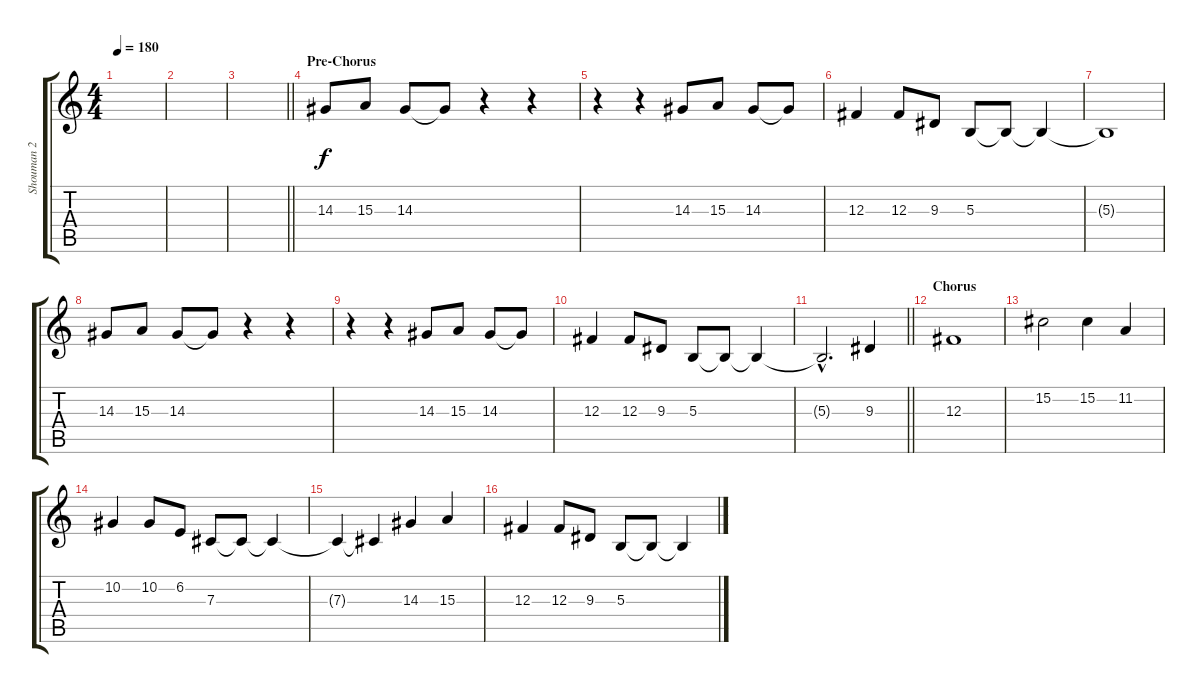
\track ("Shouman 2" "Shouman 2") {instrument pad1newage}
\staff {score tabs}
\tuning (Eb4 Bb3 Gb3 Db3 Ab2 Db2) {hide}
\ts (4 4)
\tempo 180
\clef g2
\ks c
|
|
\barLineRight lightlight
|
\section ("" "Pre-Chorus")
14.3.8 15.3.8 14.3.8 14.3{t}.8 r.4 r.4 |
r.4 r.4 14.3.8 15.3.8 14.3.8 14.3{t}.8 |
12.3.4 12.3.8 9.3.8 5.3.8 5.3{t}.8 5.3{t}.4 |
5.3{t}.1 |
14.3.8 15.3.8 14.3.8 14.3{t}.8 r.4 r.4 |
r.4 r.4 14.3.8 15.3.8 14.3.8 14.3{t}.8 |
12.3.4 12.3.8 9.3.8 5.3.8 5.3{t}.8 5.3{t}.4 |
\barLineRight lightlight
5.3{hac t}.2{d} 9.3.4 |
\section ("" "Chorus ")
12.3.1 |
15.2.2 15.2.4 11.2.4 |
10.2.4 10.2.8 6.2.8 7.3.8 7.3{t}.8 7.3{t}.4 |
7.3{t}.4 7.3{t}.4 14.3.4 15.3.4 |
12.3.4 12.3.8 9.3.8 5.3.8 5.3{t}.8 5.3{t}.4
